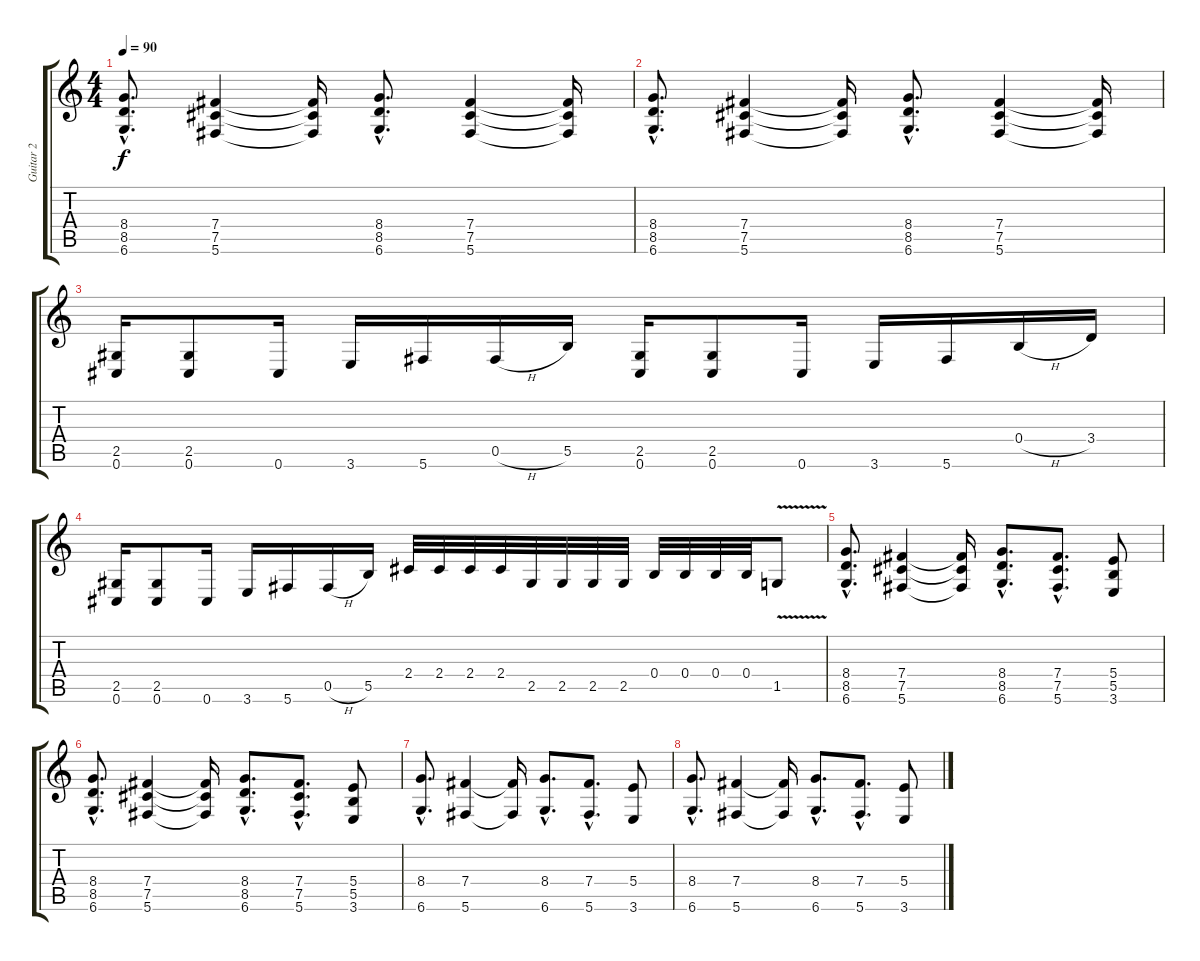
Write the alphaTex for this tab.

\track ("Guitar 2" "Guitar 2") {instrument distortionguitar}
\staff {score tabs}
\tuning (Db4 Ab3 E3 B2 Gb2 Db2) {hide}
\ts (4 4)
\tempo 90
\clef g2
\ks c
(8.4{hac} 8.5{hac} 6.6{hac}).8{d dy f} (7.4 7.5 5.6).4 (7.4{t} 7.5{t} 5.6{t}).16 (8.4{hac} 8.5{hac} 6.6{hac}).8{d} (7.4 7.5 5.6).4 (7.4{t} 7.5{t} 5.6{t}).16 |
(8.4{hac} 8.5{hac} 6.6{hac}).8{d} (7.4 7.5 5.6).4 (7.4{t} 7.5{t} 5.6{t}).16 (8.4{hac} 8.5{hac} 6.6{hac}).8{d} (7.4 7.5 5.6).4 (7.4{t} 7.5{t} 5.6{t}).16 |
(2.5 0.6).16 (2.5 0.6).8 0.6.16 3.6.16 5.6.16 0.5{h}.16 5.5.16 (2.5 0.6).16 (2.5 0.6).8 0.6.16 3.6.16 5.6.16 0.4{h}.16 3.4.16 |
(2.5 0.6).16 (2.5 0.6).8 0.6.16 3.6.16 5.6.16 0.5{h}.16 5.5.16 2.4.32 2.4.32 2.4.32 2.4.32 2.5.32 2.5.32 2.5.32 2.5.32 0.4.32 0.4.32 0.4.32 0.4.32 1.5{v}.8 |
(8.4{hac} 8.5{hac} 6.6{hac}).8{d} (7.4 7.5 5.6).4 (7.4{t} 7.5{t} 5.6{t}).16 (8.4{hac} 8.5{hac} 6.6{hac}).8{d} (7.4{hac} 7.5{hac} 5.6{hac}).8{d} (5.4 5.5 3.6).8 |
(8.4{hac} 8.5{hac} 6.6{hac}).8{d} (7.4 7.5 5.6).4 (7.4{t} 7.5{t} 5.6{t}).16 (8.4{hac} 8.5{hac} 6.6{hac}).8{d} (7.4{hac} 7.5{hac} 5.6{hac}).8{d} (5.4 5.5 3.6).8 |
(8.4{hac} 6.6{hac}).8{d} (7.4 5.6).4 (7.4{t} 5.6{t}).16 (8.4{hac} 6.6{hac}).8{d} (7.4{hac} 5.6{hac}).8{d} (5.4 3.6).8 |
(8.4{hac} 6.6{hac}).8{d} (7.4 5.6).4 (7.4{t} 5.6{t}).16 (8.4{hac} 6.6{hac}).8{d} (7.4{hac} 5.6{hac}).8{d} (5.4 3.6).8
